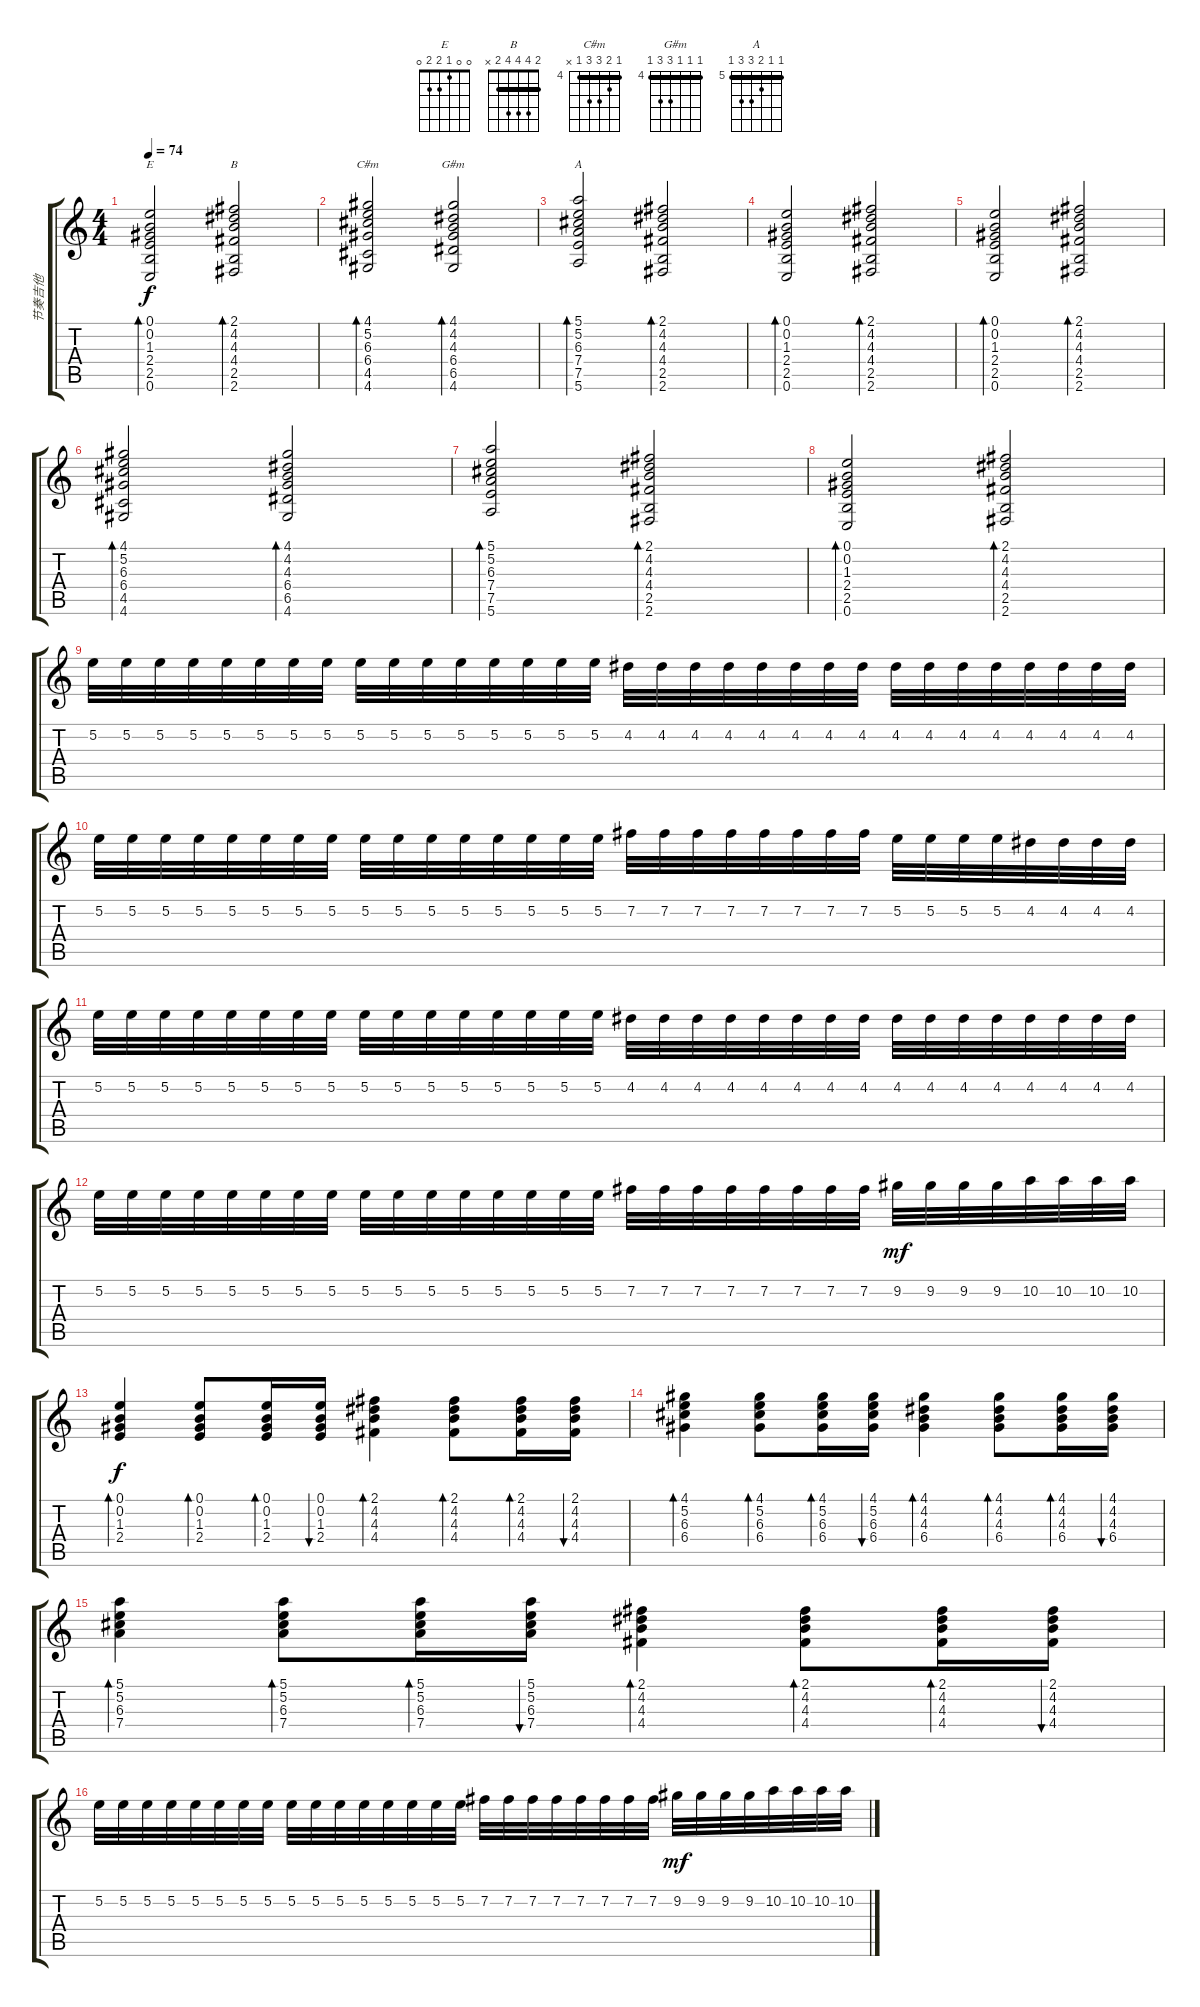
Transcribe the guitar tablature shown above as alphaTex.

\track ("节奏吉他" "节奏吉他") {instrument acousticguitarsteel}
\staff {score tabs}
\tuning (E4 B3 G3 D3 A2 E2) {hide}
\chord ("E" 0 0 1 2 2 0)
\chord ("B" 2 4 4 4 2 x) {barre 2}
\chord ("C#m" 4 5 6 6 4 x) {firstfret 4 barre 4}
\chord ("G#m" 4 4 4 6 6 4) {firstfret 4 barre 4}
\chord ("A" 5 5 6 7 7 5) {firstfret 5 barre 5}
\ts (4 4)
\tempo 74
\clef g2
\ks c
(0.1 0.2 1.3 2.4 2.5 0.6).2{bd 120 ch "E" dy f} (2.1 4.2 4.3 4.4 2.5 2.6).2{bd 120 ch "B"} |
(4.1 5.2 6.3 6.4 4.5 4.6).2{bd 120 ch "C#m"} (4.1 4.2 4.3 6.4 6.5 4.6).2{bd 120 ch "G#m"} |
(5.1 5.2 6.3 7.4 7.5 5.6).2{bd 120 ch "A"} (2.1 4.2 4.3 4.4 2.5 2.6).2{bd 120} |
(0.1 0.2 1.3 2.4 2.5 0.6).2{bd 120} (2.1 4.2 4.3 4.4 2.5 2.6).2{bd 120} |
(0.1 0.2 1.3 2.4 2.5 0.6).2{bd 120} (2.1 4.2 4.3 4.4 2.5 2.6).2{bd 120} |
(4.1 5.2 6.3 6.4 4.5 4.6).2{bd 120} (4.1 4.2 4.3 6.4 6.5 4.6).2{bd 120} |
(5.1 5.2 6.3 7.4 7.5 5.6).2{bd 120} (2.1 4.2 4.3 4.4 2.5 2.6).2{bd 120} |
(0.1 0.2 1.3 2.4 2.5 0.6).2{bd 120} (2.1 4.2 4.3 4.4 2.5 2.6).2{bd 120} |
5.2.32{volume 7} 5.2.32 5.2.32 5.2.32 5.2.32 5.2.32 5.2.32 5.2.32 5.2.32 5.2.32 5.2.32 5.2.32 5.2.32 5.2.32 5.2.32 5.2.32 4.2.32 4.2.32 4.2.32 4.2.32 4.2.32 4.2.32 4.2.32 4.2.32 4.2.32 4.2.32 4.2.32 4.2.32 4.2.32 4.2.32 4.2.32 4.2.32 |
5.2.32 5.2.32 5.2.32 5.2.32 5.2.32 5.2.32 5.2.32 5.2.32 5.2.32 5.2.32 5.2.32 5.2.32 5.2.32 5.2.32 5.2.32 5.2.32 7.2.32 7.2.32 7.2.32 7.2.32 7.2.32 7.2.32 7.2.32 7.2.32 5.2.32 5.2.32 5.2.32 5.2.32 4.2.32 4.2.32 4.2.32 4.2.32 |
5.2.32 5.2.32 5.2.32 5.2.32 5.2.32 5.2.32 5.2.32 5.2.32 5.2.32 5.2.32 5.2.32 5.2.32 5.2.32 5.2.32 5.2.32 5.2.32 4.2.32 4.2.32 4.2.32 4.2.32 4.2.32 4.2.32 4.2.32 4.2.32 4.2.32 4.2.32 4.2.32 4.2.32 4.2.32 4.2.32 4.2.32 4.2.32 |
5.2.32 5.2.32 5.2.32 5.2.32 5.2.32 5.2.32 5.2.32 5.2.32 5.2.32 5.2.32 5.2.32 5.2.32 5.2.32 5.2.32 5.2.32 5.2.32 7.2.32 7.2.32 7.2.32 7.2.32 7.2.32 7.2.32 7.2.32 7.2.32 9.2.32{dy mf} 9.2.32 9.2.32 9.2.32 10.2.32 10.2.32 10.2.32 10.2.32 |
(0.1 0.2 1.3 2.4).4{bd 60 dy f volume 8} (0.1 0.2 1.3 2.4).8{bd 60} (0.1 0.2 1.3 2.4).16{bd 60} (0.1 0.2 1.3 2.4).16{bu 60} (2.1 4.2 4.3 4.4).4{bd 60} (2.1 4.2 4.3 4.4).8{bd 60} (2.1 4.2 4.3 4.4).16{bd 60} (2.1 4.2 4.3 4.4).16{bu 60} |
(4.1 5.2 6.3 6.4).4{bd 60} (4.1 5.2 6.3 6.4).8{bd 60} (4.1 5.2 6.3 6.4).16{bd 60} (4.1 5.2 6.3 6.4).16{bu 60} (4.1 4.2 4.3 6.4).4{bd 60} (4.1 4.2 4.3 6.4).8{bd 60} (4.1 4.2 4.3 6.4).16{bd 60} (4.1 4.2 4.3 6.4).16{bu 60} |
(5.1 5.2 6.3 7.4).4{bd 60} (5.1 5.2 6.3 7.4).8{bd 60} (5.1 5.2 6.3 7.4).16{bd 60} (5.1 5.2 6.3 7.4).16{bu 60} (2.1 4.2 4.3 4.4).4{bd 60} (2.1 4.2 4.3 4.4).8{bd 60} (2.1 4.2 4.3 4.4).16{bd 60} (2.1 4.2 4.3 4.4).16{bu 60} |
5.2.32 5.2.32 5.2.32 5.2.32 5.2.32 5.2.32 5.2.32 5.2.32 5.2.32 5.2.32 5.2.32 5.2.32 5.2.32 5.2.32 5.2.32 5.2.32 7.2.32 7.2.32 7.2.32 7.2.32 7.2.32 7.2.32 7.2.32 7.2.32 9.2.32{dy mf} 9.2.32 9.2.32 9.2.32 10.2.32 10.2.32 10.2.32 10.2.32
